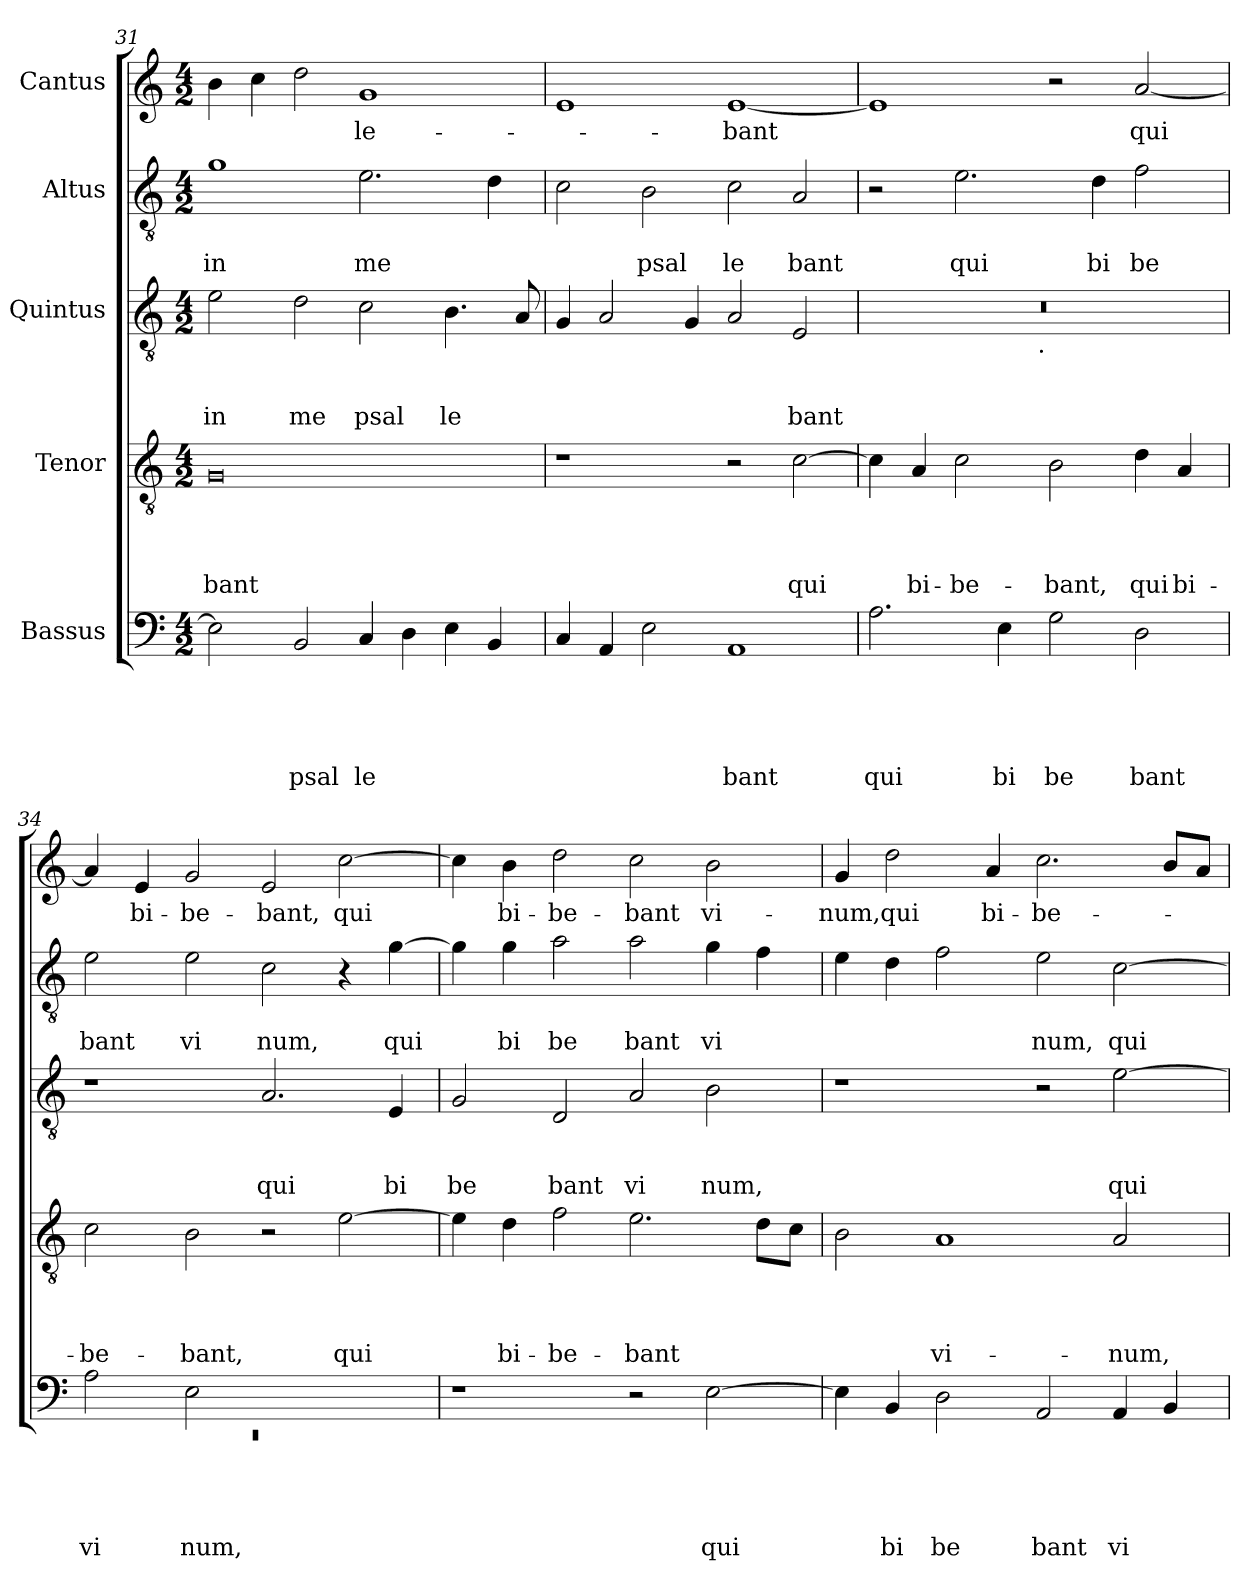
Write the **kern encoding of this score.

**kern	**text	**text	**text	**text	**text	**kern	**text	**text	**text	**text	**kern	**text	**text	**text	**kern	**text	**text	**kern	**text
*part5	*part5	*part5	*part5	*part5	*part5	*part4	*part4	*part4	*part4	*part4	*part3	*part3	*part3	*part3	*part2	*part2	*part2	*part1	*part1
*staff5	*staff5	*staff5	*staff5	*staff5	*staff5	*staff4	*staff4	*staff4	*staff4	*staff4	*staff3	*staff3	*staff3	*staff3	*staff2	*staff2	*staff2	*staff1	*staff1
*I"Bassus	*	*	*	*	*	*I"Tenor	*	*	*	*	*I"Quintus	*	*	*	*I"Altus	*	*	*I"Cantus	*
*clefF4	*	*	*	*	*	*clefGv2	*	*	*	*	*clefGv2	*	*	*	*clefGv2	*	*	*clefG2	*
*k[]	*	*	*	*	*	*k[]	*	*	*	*	*k[]	*	*	*	*k[]	*	*	*k[]	*
*C:	*	*	*	*	*	*C:	*	*	*	*	*C:	*	*	*	*C:	*	*	*C:	*
*M4/2	*	*	*	*	*	*M4/2	*	*	*	*	*M4/2	*	*	*	*M4/2	*	*	*M4/2	*
=31	=31	=31	=31	=31	=31	=31	=31	=31	=31	=31	=31	=31	=31	=31	=31	=31	=31	=31	=31
!	!	!	!	!	!	!	!	!	!	!LO:LY:b	!	!	!	!LO:LY:b	!	!	!LO:LY:b	!	!
2E\]	.	.	.	.	.	0G	.	.	.	-bant	2e\	.	.	in	1g	.	in	4b\	.
.	.	.	.	.	.	.	.	.	.	.	.	.	.	.	.	.	.	4cc\	.
!	!	!	!	!	!LO:LY:b	!	!	!	!	!	!	!	!	!LO:LY:b	!	!	!	!	!
2BB/	.	.	.	.	psal	.	.	.	.	.	2d\	.	.	me	.	.	.	2dd\	.
!	!	!	!	!	!LO:LY:b	!	!	!	!	!	!	!	!	!LO:LY:b	!	!	!LO:LY:b	!	!LO:LY:b
4C/	.	.	.	.	le	.	.	.	.	.	2c\	.	.	psal	2.e\	.	me	1g	-le-
4D\	.	.	.	.	.	.	.	.	.	.	.	.	.	.	.	.	.	.	.
!	!	!	!	!	!	!	!	!	!	!	!	!	!	!LO:LY:b	!	!	!	!	!
4E\	.	.	.	.	.	.	.	.	.	.	4.B\	.	.	le	.	.	.	.	.
4BB/	.	.	.	.	.	.	.	.	.	.	.	.	.	.	4d\	.	.	.	.
.	.	.	.	.	.	.	.	.	.	.	8A/	.	.	.	.	.	.	.	.
=32	=32	=32	=32	=32	=32	=32	=32	=32	=32	=32	=32	=32	=32	=32	=32	=32	=32	=32	=32
4C/	.	.	.	.	.	1r	.	.	.	.	4G/	.	.	.	2c\	.	.	1e	.
4AA/	.	.	.	.	.	.	.	.	.	.	2A/	.	.	.	.	.	.	.	.
!	!	!	!	!	!	!	!	!	!	!	!	!	!	!	!	!	!LO:LY:b	!	!
2E\	.	.	.	.	.	.	.	.	.	.	.	.	.	.	2B\	.	psal	.	.
.	.	.	.	.	.	.	.	.	.	.	4G/	.	.	.	.	.	.	.	.
!	!	!	!	!	!LO:LY:b	!	!	!	!	!	!	!	!	!	!	!	!LO:LY:b	!	!LO:LY:b
1AA	.	.	.	.	bant	2r	.	.	.	.	2A/	.	.	.	2c\	.	le	[<1e	-bant
!	!	!	!	!	!	!	!	!	!	!LO:LY:b	!	!	!	!LO:LY:b	!	!	!LO:LY:b	!	!
.	.	.	.	.	.	[>2c\	.	.	.	qui	2E/	.	.	bant	2A/	.	bant	.	.
=33	=33	=33	=33	=33	=33	=33	=33	=33	=33	=33	=33	=33	=33	=33	=33	=33	=33	=33	=33
!	!	!	!	!	!LO:LY:b	!	!	!	!	!	!	!	!	!	!	!	!	!	!
*	*	*	*	*	*	*	*	*	*	*	*^	*	*	*	*	*	*	*	*
2.A\	.	.	.	.	qui	4c\]	.	.	.	.	0r	2ryy	.	.	.	2r	.	.	1e]	.
!	!	!	!	!	!	!	!	!	!	!LO:LY:b	!	!	!	!	!	!	!	!	!	!
.	.	.	.	.	.	4A/	.	.	.	bi-	.	.	.	.	.	.	.	.	.	.
!	!	!	!	!	!	!	!	!	!	!LO:LY:b	!	!	!	!	!	!	!	!LO:LY:b	!	!
.	.	.	.	.	.	2c\	.	.	.	-be-	.	4...ryy	.	.	.	2.e\	.	qui	.	.
!	!	!	!	!	!LO:LY:b	!	!	!	!	!	!	!	!	!	!	!	!	!	!	!
4E\	.	.	.	.	bi	.	.	.	.	.	.	.	.	.	.	.	.	.	.	.
!	!	!	!	!	!	!	!	!	!	!	!	!LO:TX:b:t=.	!	!	!	!	!	!	!	!
.	.	.	.	.	.	.	.	.	.	.	.	1ryy	.	.	.	.	.	.	.	.
!	!	!	!	!	!LO:LY:b	!	!	!	!	!LO:LY:b	!	!	!	!	!	!	!	!	!	!
2G\	.	.	.	.	be	2B\	.	.	.	-bant,	.	.	.	.	.	.	.	.	2r	.
!	!	!	!	!	!	!	!	!	!	!	!	!	!	!	!	!	!	!LO:LY:b	!	!
.	.	.	.	.	.	.	.	.	.	.	.	.	.	.	.	4d\	.	bi	.	.
!	!	!	!	!	!LO:LY:b	!	!	!	!	!LO:LY:b	!	!	!	!	!	!	!	!LO:LY:b	!	!LO:LY:b
2D\	.	.	.	.	bant	4d\	.	.	.	qui	.	.	.	.	.	2f\	.	be	[<2a/	qui
!	!	!	!	!	!	!	!	!	!	!LO:LY:b	!	!	!	!	!	!	!	!	!	!
.	.	.	.	.	.	4A/	.	.	.	bi-	.	.	.	.	.	.	.	.	.	.
.	.	.	.	.	.	.	.	.	.	.	.	32ryy	.	.	.	.	.	.	.	.
=34	=34	=34	=34	=34	=34	=34	=34	=34	=34	=34	=34	=34	=34	=34	=34	=34	=34	=34	=34	=34
*^	*	*	*	*	*	*	*	*	*	*	*	*	*	*	*	*	*	*	*	*
!	!LO:N:vis=1	!	!	!	!	!LO:LY:b	!	!	!	!	!LO:LY:b	!	!	!	!	!	!	!	!LO:LY:b	!	!
*	*	*	*	*	*	*	*	*	*	*	*	*v	*v	*	*	*	*	*	*	*	*
2A\	0rEE	.	.	.	.	vi	2c\	.	.	.	-be-	1r	.	.	.	2e\	.	bant	4a/]	.
!	!	!	!	!	!	!	!	!	!	!	!	!	!	!	!	!	!	!	!	!LO:LY:b
.	.	.	.	.	.	.	.	.	.	.	.	.	.	.	.	.	.	.	4e/	bi-
!	!	!	!	!	!	!LO:LY:b	!	!	!	!	!LO:LY:b	!	!	!	!	!	!	!LO:LY:b	!	!LO:LY:b
2E\	.	.	.	.	.	num,	2B\	.	.	.	-bant,	.	.	.	.	2e\	.	vi	2g/	-be-
!	!	!	!	!	!	!	!	!	!	!	!	!	!	!	!LO:LY:b	!	!	!LO:LY:b	!	!LO:LY:b
1ryy	.	.	.	.	.	.	2r	.	.	.	.	2.A/	.	.	qui	2c\	.	num,	2e/	-bant,
!	!	!	!	!	!	!	!	!	!	!	!LO:LY:b	!	!	!	!	!	!	!	!	!LO:LY:b
.	.	.	.	.	.	.	[>2e\	.	.	.	qui	.	.	.	.	4r	.	.	[>2cc\	qui
!	!	!	!	!	!	!	!	!	!	!	!	!	!	!	!LO:LY:b	!	!	!LO:LY:b	!	!
.	.	.	.	.	.	.	.	.	.	.	.	4E/	.	.	bi	[>4g\	.	qui	.	.
*v	*v	*	*	*	*	*	*	*	*	*	*	*	*	*	*	*	*	*	*	*
=35	=35	=35	=35	=35	=35	=35	=35	=35	=35	=35	=35	=35	=35	=35	=35	=35	=35	=35	=35
!	!	!	!	!	!	!	!	!	!	!	!	!	!	!LO:LY:b	!	!	!	!	!
1r	.	.	.	.	.	4e\]	.	.	.	.	2G/	.	.	be	4g\]	.	.	4cc\]	.
!	!	!	!	!	!	!	!	!	!	!LO:LY:b	!	!	!	!	!	!	!LO:LY:b	!	!LO:LY:b
.	.	.	.	.	.	4d\	.	.	.	bi-	.	.	.	.	4g\	.	bi	4b\	bi-
!	!	!	!	!	!	!	!	!	!	!LO:LY:b	!	!	!	!LO:LY:b	!	!	!LO:LY:b	!	!LO:LY:b
.	.	.	.	.	.	2f\	.	.	.	-be-	2D/	.	.	bant	2a\	.	be	2dd\	-be-
!	!	!	!	!	!	!	!	!	!	!LO:LY:b	!	!	!	!LO:LY:b	!	!	!LO:LY:b	!	!LO:LY:b
2r	.	.	.	.	.	2.e\	.	.	.	-bant	2A/	.	.	vi	2a\	.	bant	2cc\	-bant
!	!	!	!	!	!LO:LY:b	!	!	!	!	!	!	!	!	!LO:LY:b	!	!	!LO:LY:b	!	!LO:LY:b
[>2E\	.	.	.	.	qui	.	.	.	.	.	2B\	.	.	num,	4g\	.	vi	2b\	vi-
.	.	.	.	.	.	8d\L	.	.	.	.	.	.	.	.	4f\	.	.	.	.
.	.	.	.	.	.	8c\J	.	.	.	.	.	.	.	.	.	.	.	.	.
=36	=36	=36	=36	=36	=36	=36	=36	=36	=36	=36	=36	=36	=36	=36	=36	=36	=36	=36	=36
!	!	!	!	!	!	!	!	!	!	!	!	!	!	!	!	!	!	!	!LO:LY:b
4E\]	.	.	.	.	.	2B\	.	.	.	.	1r	.	.	.	4e\	.	.	4g/	-num,
!	!	!	!	!	!LO:LY:b	!	!	!	!	!	!	!	!	!	!	!	!	!	!LO:LY:b
4BB/	.	.	.	.	bi	.	.	.	.	.	.	.	.	.	4d\	.	.	2dd\	qui
!	!	!	!	!	!LO:LY:b	!	!	!	!	!LO:LY:b	!	!	!	!	!	!	!	!	!
2D\	.	.	.	.	be	1A	.	.	.	vi-	.	.	.	.	2f\	.	.	.	.
!	!	!	!	!	!	!	!	!	!	!	!	!	!	!	!	!	!	!	!LO:LY:b
.	.	.	.	.	.	.	.	.	.	.	.	.	.	.	.	.	.	4a/	bi-
!	!	!	!	!	!LO:LY:b	!	!	!	!	!	!	!	!	!	!	!	!LO:LY:b	!	!LO:LY:b
2AA/	.	.	.	.	bant	.	.	.	.	.	2r	.	.	.	2e\	.	num,	2.cc\	-be-
!	!	!	!	!	!LO:LY:b	!	!	!	!	!LO:LY:b	!	!	!	!LO:LY:b	!	!	!LO:LY:b	!	!
4AA/	.	.	.	.	vi	2A/	.	.	.	-num,	[<2e\	.	.	qui	[<2c\	.	qui	.	.
4BB/	.	.	.	.	.	.	.	.	.	.	.	.	.	.	.	.	.	8b/L	.
.	.	.	.	.	.	.	.	.	.	.	.	.	.	.	.	.	.	8a/J	.
=	=	=	=	=	=	=	=	=	=	=	=	=	=	=	=	=	=	=	=
*-	*-	*-	*-	*-	*-	*-	*-	*-	*-	*-	*-	*-	*-	*-	*-	*-	*-	*-	*-
